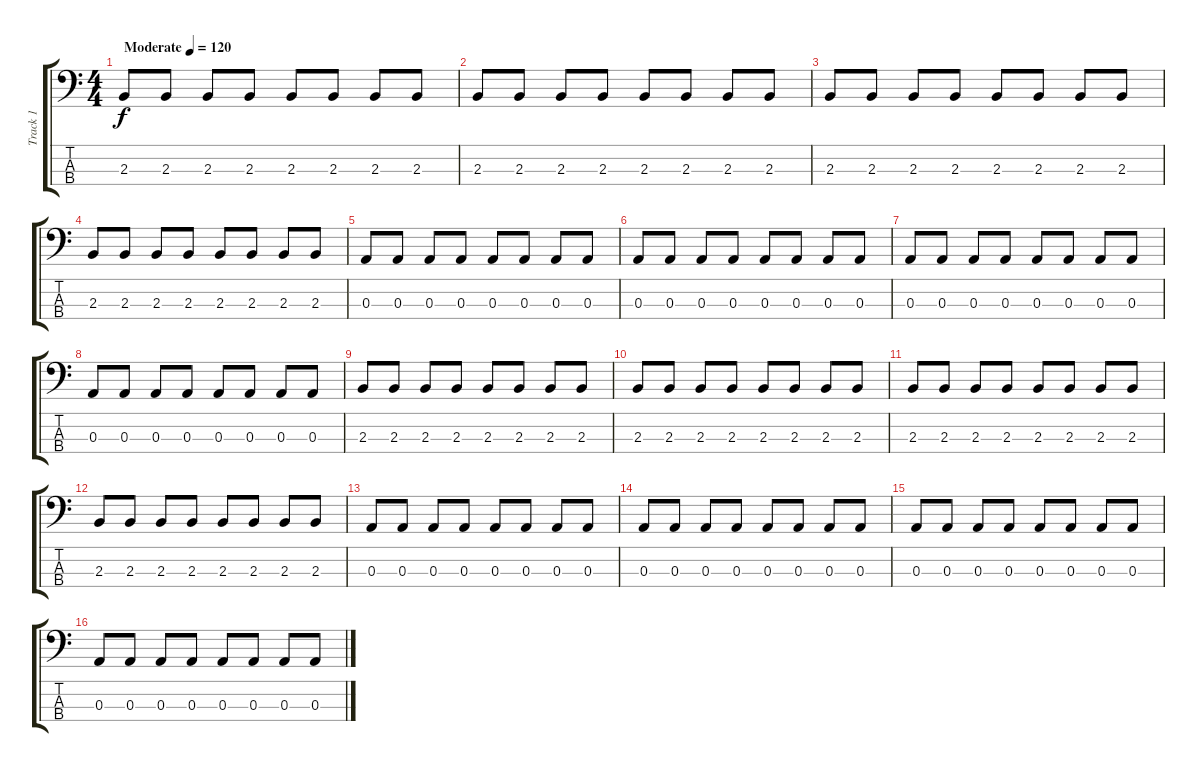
\track ("Track 1" "Track 1") {instrument electricbassfinger}
\staff {score tabs}
\tuning (G2 D2 A1 D1) {hide}
\ts (4 4)
\tempo (120 "Moderate")
\clef f4
\ks c
2.3.8{dy f instrument electricbassfinger} 2.3.8 2.3.8 2.3.8 2.3.8 2.3.8 2.3.8 2.3.8 |
2.3.8 2.3.8 2.3.8 2.3.8 2.3.8 2.3.8 2.3.8 2.3.8 |
2.3.8 2.3.8 2.3.8 2.3.8 2.3.8 2.3.8 2.3.8 2.3.8 |
2.3.8 2.3.8 2.3.8 2.3.8 2.3.8 2.3.8 2.3.8 2.3.8 |
0.3.8 0.3.8 0.3.8 0.3.8 0.3.8 0.3.8 0.3.8 0.3.8 |
0.3.8 0.3.8 0.3.8 0.3.8 0.3.8 0.3.8 0.3.8 0.3.8 |
0.3.8 0.3.8 0.3.8 0.3.8 0.3.8 0.3.8 0.3.8 0.3.8 |
0.3.8 0.3.8 0.3.8 0.3.8 0.3.8 0.3.8 0.3.8 0.3.8 |
2.3.8 2.3.8 2.3.8 2.3.8 2.3.8 2.3.8 2.3.8 2.3.8 |
2.3.8 2.3.8 2.3.8 2.3.8 2.3.8 2.3.8 2.3.8 2.3.8 |
2.3.8 2.3.8 2.3.8 2.3.8 2.3.8 2.3.8 2.3.8 2.3.8 |
2.3.8 2.3.8 2.3.8 2.3.8 2.3.8 2.3.8 2.3.8 2.3.8 |
0.3.8 0.3.8 0.3.8 0.3.8 0.3.8 0.3.8 0.3.8 0.3.8 |
0.3.8 0.3.8 0.3.8 0.3.8 0.3.8 0.3.8 0.3.8 0.3.8 |
0.3.8 0.3.8 0.3.8 0.3.8 0.3.8 0.3.8 0.3.8 0.3.8 |
0.3.8 0.3.8 0.3.8 0.3.8 0.3.8 0.3.8 0.3.8 0.3.8
